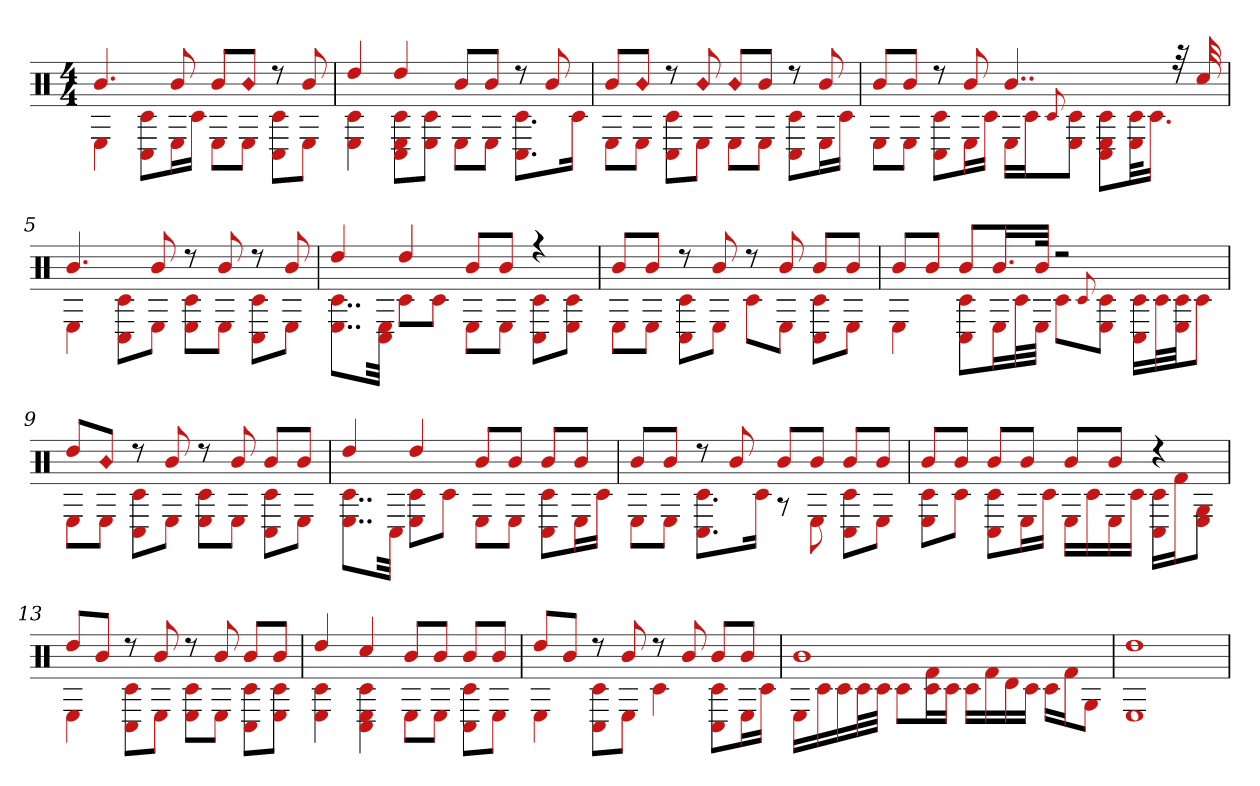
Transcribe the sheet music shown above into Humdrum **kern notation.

**kern
*part1
*staff1
*clefX
*k[]
*M4/4
=1
*^
4.b	4E
.	8c# 8C#L
8b	16EL
.	16c#JJ
8bL	8EL
!LO:N:head=diamond	!
8bJ	8EJ
8r	8C# 8c#L
8b	8EJ
=2	=2
4dd	4c# 4E
4dd	8C# 8E 8c#L
.	8E 8c#J
8bL	8EL
8bJ	8EJ
8r	8.c# 8.C#L
8b	.
.	16c#Jk
=3	=3
8bL	8EL
!LO:N:head=diamond	!
8bJ	8EJ
8r	8C# 8c#L
!LO:N:head=diamond	!
8b	8EJ
!LO:N:head=diamond	!
8bL	8EL
8bJ	8EJ
8r	8C# 8c#L
8b	16EL
.	16c#JJ
=4	=4
8bL	8EL
8bJ	8EJ
8r	8C# 8c#L
8b	16EL
.	16c#JJ
4..b	16ELL
.	16c#J
.	8qqc#
.	8E 8c#J
.	8C# 8E 8c#L
.	32c# 32EkL
.	16.c#JJ
32r	.
32cc#	.
=5	=5
4.b	4E
.	8c# 8C#L
8b	8EJ
8r	8c# 8EL
8b	8EJ
8r	8C# 8c#L
8b	8EJ
=6	=6
4dd	8..E 8..c#L
.	32C# 32EJkk
4dd	8c#L
.	8c#J
8bL	8EL
8bJ	8EJ
4r	8C# 8c#L
.	8E 8c#J
=7	=7
8bL	8EL
8bJ	8EJ
8r	8C# 8c#L
8b	8EJ
8r	8c#L
8b	8EJ
8bL	8C# 8c#L
8bJ	8EJ
=8	=8
8bL	4E
8bJ	.
8bL	8C# 8c#L
16.bL	16EL
.	32c#L
32bJJk	32EJJJ
2r	8c#L
.	8qqc#
.	8E 8c#J
.	16C# 16c#LL
.	32c#L
.	32E 32c#JJ
.	8c#J
=9	=9
8ddL	8EL
!LO:N:head=diamond	!
8bJ	8EJ
8r	8C# 8c#L
8b	8EJ
8r	8c# 8EL
8b	8EJ
8bL	8C# 8c#L
8bJ	8EJ
=10	=10
4dd	8..E 8..c#L
.	32C#Jkk
4dd	8c# 8EL
.	8c#J
8bL	8EL
8bJ	8EJ
8bL	8C# 8c#L
8bJ	16EL
.	16c#JJ
=11	=11
8bL	8EL
8bJ	8EJ
8r	8.C# 8.c#L
8b	.
.	16c#Jk
8bL	8r
8bJ	8E
8bL	8C# 8c#L
8bJ	8EJ
=12	=12
8bL	8c# 8EL
8bJ	8c#J
8bL	8C# 8c#L
8bJ	16EL
.	16c#JJ
8bL	16ELL
.	16c#
8bJ	16E
.	16c#JJ
4r	16C# 16c#LL
.	16f#J
.	8G 8EJ
=13	=13
8ddL	4E
8bJ	.
8r	8C# 8c#L
8b	8EJ
8r	8c# 8EL
8b	8EJ
8bL	8C# 8c#L
8bJ	8E 8c#J
=14	=14
4dd	4E 4c#
4cc#	4C# 4E 4c#
8bL	8EL
8bJ	8EJ
8bL	8C# 8c#L
8bJ	8EJ
=15	=15
8ddL	4E
8bJ	.
8r	8C# 8c#L
8b	8EJ
8r	4c#
8b	.
8bL	8c# 8C#L
8bJ	16EL
.	16c#JJ
=16	=16
1b	16ELL
.	16c#
.	16c#
.	32c#L
.	32c#JJJ
.	8c#L
.	16c# 16f#L
.	16c#JJ
.	16c#LL
.	16f#
.	16d
.	16c#JJ
.	16c#LL
.	16f#J
.	8GJ
=17	=17
1dd	1E
*v	*v
=
*-
